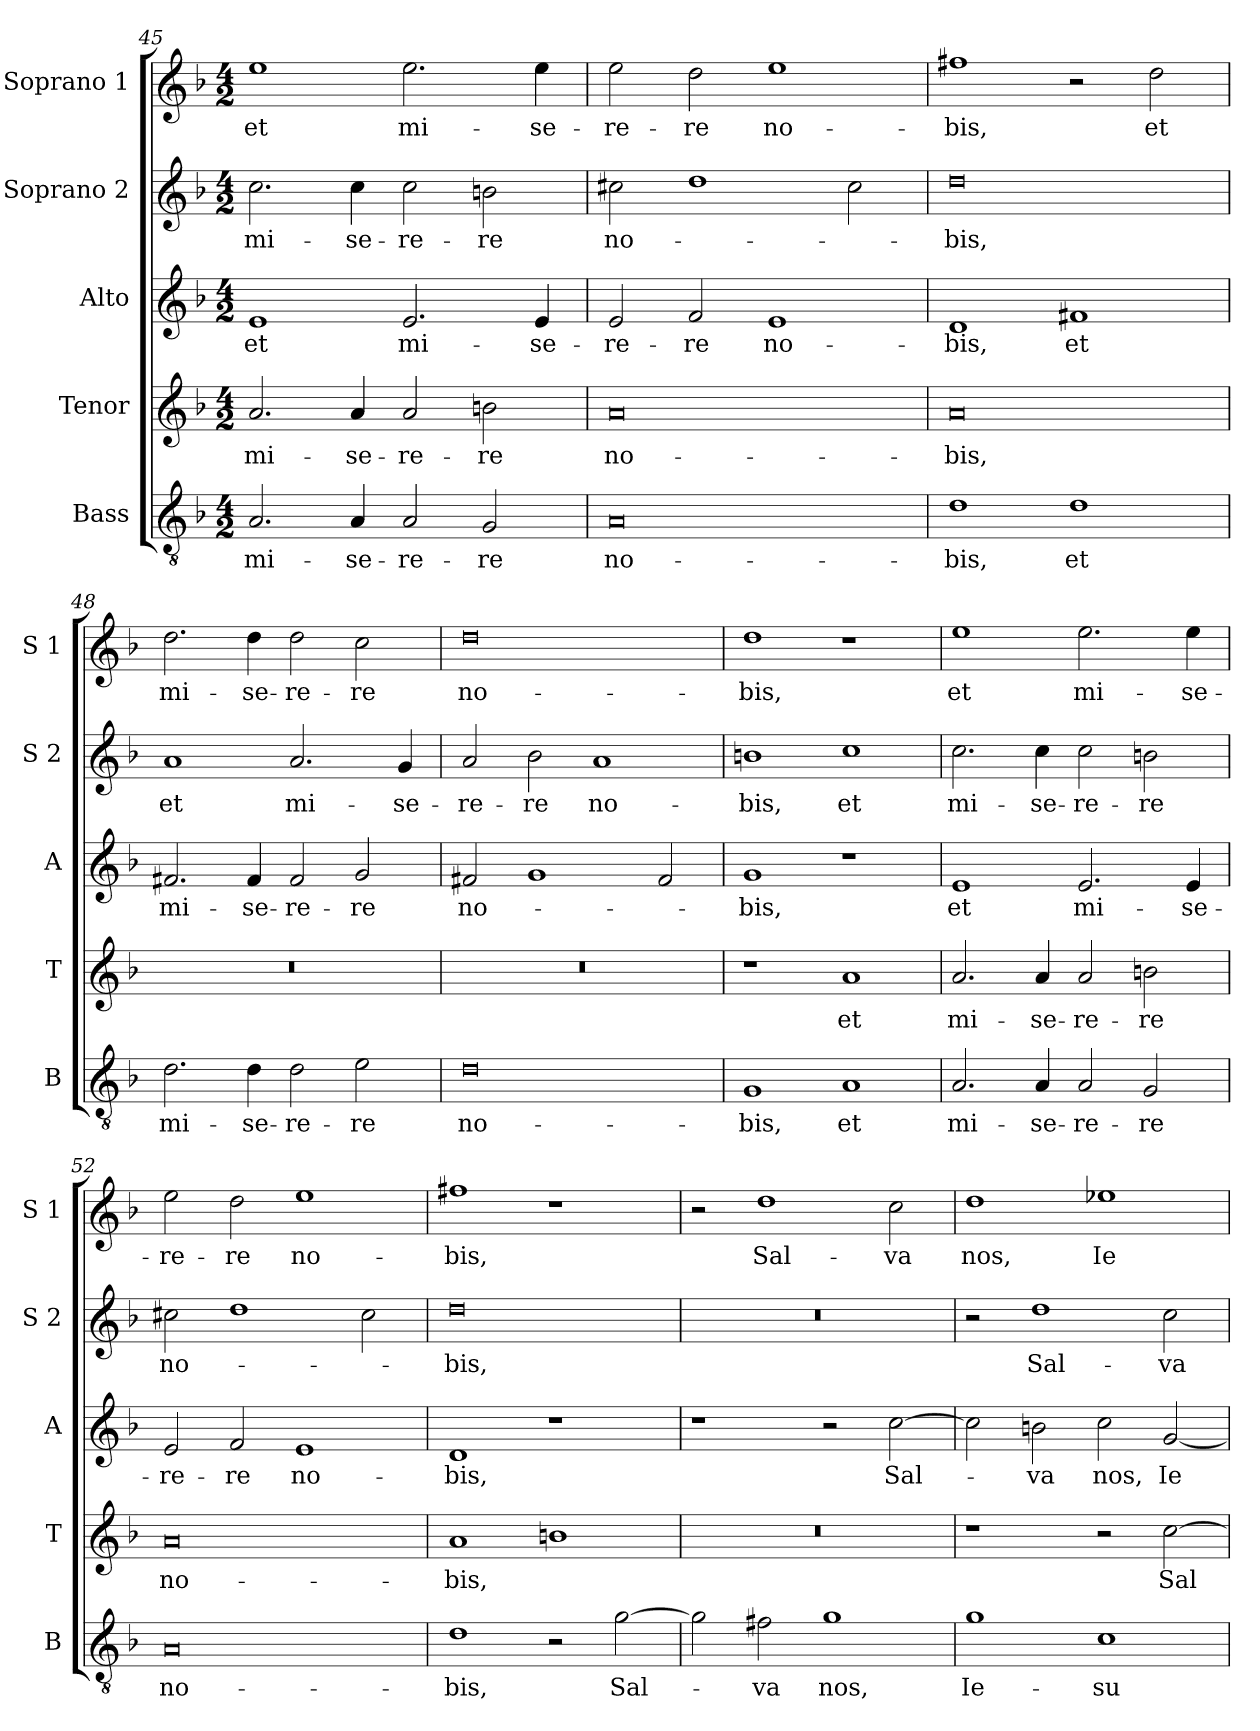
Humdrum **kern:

**kern	**text	**kern	**text	**kern	**text	**kern	**text	**kern	**text
*part5	*part5	*part4	*part4	*part3	*part3	*part2	*part2	*part1	*part1
*staff5	*staff5	*staff4	*staff4	*staff3	*staff3	*staff2	*staff2	*staff1	*staff1
*I"Bass	*	*I"Tenor	*	*I"Alto	*	*I"Soprano 2	*	*I"Soprano 1	*
*I'B	*	*I'T	*	*I'A	*	*I'S 2	*	*I'S 1	*
*clefGv2	*	*clefG2	*	*clefG2	*	*clefG2	*	*clefG2	*
*k[b-]	*	*k[b-]	*	*k[b-]	*	*k[b-]	*	*k[b-]	*
*F:	*	*F:	*	*F:	*	*F:	*	*F:	*
*M4/2	*	*M4/2	*	*M4/2	*	*M4/2	*	*M4/2	*
=45	=45	=45	=45	=45	=45	=45	=45	=45	=45
!	!LO:LY:b	!	!LO:LY:b	!	!LO:LY:b	!	!LO:LY:b	!	!LO:LY:b
2.A/	mi-	2.a/	mi-	1e	et	2.cc\	mi-	1ee	et
!	!LO:LY:b	!	!LO:LY:b	!	!	!	!LO:LY:b	!	!
4A/	-se-	4a/	-se-	.	.	4cc\	-se-	.	.
!	!LO:LY:b	!	!LO:LY:b	!	!LO:LY:b	!	!LO:LY:b	!	!LO:LY:b
2A/	-re-	2a/	-re-	2.e/	mi-	2cc\	-re-	2.ee\	mi-
!	!LO:LY:b	!	!LO:LY:b	!	!	!	!LO:LY:b	!	!
2G/	-re	2bn\	-re	.	.	2bn\	-re	.	.
!	!	!	!	!	!LO:LY:b	!	!	!	!LO:LY:b
.	.	.	.	4e/	-se-	.	.	4ee\	-se-
=46	=46	=46	=46	=46	=46	=46	=46	=46	=46
!	!LO:LY:b	!	!LO:LY:b	!	!LO:LY:b	!	!LO:LY:b	!	!LO:LY:b
0A	no-	0a	no-	2e/	-re-	2cc#X\	no-	2ee\	-re-
!	!	!	!	!	!LO:LY:b	!	!	!	!LO:LY:b
.	.	.	.	2f/	-re	1dd	.	2dd\	-re
!	!	!	!	!	!LO:LY:b	!	!	!	!LO:LY:b
.	.	.	.	1e	no-	.	.	1ee	no-
.	.	.	.	.	.	2cc#\	.	.	.
!!LO:PB:g=z
=47	=47	=47	=47	=47	=47	=47	=47	=47	=47
!	!LO:LY:b	!	!LO:LY:b	!	!LO:LY:b	!	!LO:LY:b	!	!LO:LY:b
1d	-bis,	0a	-bis,	1d	-bis,	0dd	-bis,	1ff#X	-bis,
!	!LO:LY:b	!	!	!	!LO:LY:b	!	!	!	!
1d	et	.	.	1f#X	et	.	.	2r	.
!	!	!	!	!	!	!	!	!	!LO:LY:b
.	.	.	.	.	.	.	.	2dd\	et
=48	=48	=48	=48	=48	=48	=48	=48	=48	=48
!	!LO:LY:b	!	!	!	!LO:LY:b	!	!LO:LY:b	!	!LO:LY:b
2.d\	mi-	0r	.	2.f#X/	mi-	1a	et	2.dd\	mi-
!	!LO:LY:b	!	!	!	!LO:LY:b	!	!	!	!LO:LY:b
4d\	-se-	.	.	4f#/	-se-	.	.	4dd\	-se-
!	!LO:LY:b	!	!	!	!LO:LY:b	!	!LO:LY:b	!	!LO:LY:b
2d\	-re-	.	.	2f#/	-re-	2.a/	mi-	2dd\	-re-
!	!LO:LY:b	!	!	!	!LO:LY:b	!	!	!	!LO:LY:b
2e\	-re	.	.	2g/	-re	.	.	2cc\	-re
!	!	!	!	!	!	!	!LO:LY:b	!	!
.	.	.	.	.	.	4g/	-se-	.	.
=49	=49	=49	=49	=49	=49	=49	=49	=49	=49
!	!LO:LY:b	!	!	!	!LO:LY:b	!	!LO:LY:b	!	!LO:LY:b
0d	no-	0r	.	2f#X/	no-	2a/	-re-	0dd	no-
!	!	!	!	!	!	!	!LO:LY:b	!	!
.	.	.	.	1g	.	2b-\	-re	.	.
!	!	!	!	!	!	!	!LO:LY:b	!	!
.	.	.	.	.	.	1a	no-	.	.
.	.	.	.	2f#/	.	.	.	.	.
=50	=50	=50	=50	=50	=50	=50	=50	=50	=50
!	!LO:LY:b	!	!	!	!LO:LY:b	!	!LO:LY:b	!	!LO:LY:b
1G	-bis,	1r	.	1g	-bis,	1bn	-bis,	1dd	-bis,
!	!LO:LY:b	!	!LO:LY:b	!	!	!	!LO:LY:b	!	!
1A	et	1a	et	1r	.	1cc	et	1r	.
!!LO:LB:g=z
=51	=51	=51	=51	=51	=51	=51	=51	=51	=51
!	!LO:LY:b	!	!LO:LY:b	!	!LO:LY:b	!	!LO:LY:b	!	!LO:LY:b
2.A/	mi-	2.a/	mi-	1e	et	2.cc\	mi-	1ee	et
!	!LO:LY:b	!	!LO:LY:b	!	!	!	!LO:LY:b	!	!
4A/	-se-	4a/	-se-	.	.	4cc\	-se-	.	.
!	!LO:LY:b	!	!LO:LY:b	!	!LO:LY:b	!	!LO:LY:b	!	!LO:LY:b
2A/	-re-	2a/	-re-	2.e/	mi-	2cc\	-re-	2.ee\	mi-
!	!LO:LY:b	!	!LO:LY:b	!	!	!	!LO:LY:b	!	!
2G/	-re	2bn\	-re	.	.	2bn\	-re	.	.
!	!	!	!	!	!LO:LY:b	!	!	!	!LO:LY:b
.	.	.	.	4e/	-se-	.	.	4ee\	-se-
=52	=52	=52	=52	=52	=52	=52	=52	=52	=52
!	!LO:LY:b	!	!LO:LY:b	!	!LO:LY:b	!	!LO:LY:b	!	!LO:LY:b
0A	no-	0a	no-	2e/	-re-	2cc#X\	no-	2ee\	-re-
!	!	!	!	!	!LO:LY:b	!	!	!	!LO:LY:b
.	.	.	.	2f/	-re	1dd	.	2dd\	-re
!	!	!	!	!	!LO:LY:b	!	!	!	!LO:LY:b
.	.	.	.	1e	no-	.	.	1ee	no-
.	.	.	.	.	.	2cc#\	.	.	.
=53	=53	=53	=53	=53	=53	=53	=53	=53	=53
!	!LO:LY:b	!	!LO:LY:b	!	!LO:LY:b	!	!LO:LY:b	!	!LO:LY:b
1d	-bis,	1a	-bis,	1d	-bis,	0dd	-bis,	1ff#X	-bis,
2r	.	1bn	.	1r	.	.	.	1r	.
!	!LO:LY:b	!	!	!	!	!	!	!	!
[2g\	Sal-	.	.	.	.	.	.	.	.
=54	=54	=54	=54	=54	=54	=54	=54	=54	=54
2g\]	.	0r	.	1r	.	0r	.	2r	.
!	!LO:LY:b	!	!	!	!	!	!	!	!LO:LY:b
2f#X\	-va	.	.	.	.	.	.	1dd	Sal-
!	!LO:LY:b	!	!	!	!	!	!	!	!
1g	nos,	.	.	2r	.	.	.	.	.
!	!	!	!	!	!LO:LY:b	!	!	!	!LO:LY:b
.	.	.	.	[2cc\	Sal-	.	.	2cc\	-va
!!LO:LB:g=z
=55	=55	=55	=55	=55	=55	=55	=55	=55	=55
!	!LO:LY:b	!	!	!	!	!	!	!	!LO:LY:b
1g	Ie-	1r	.	2cc\]	.	2r	.	1dd	nos,
!	!	!	!	!	!LO:LY:b	!	!LO:LY:b	!	!
.	.	.	.	2bn\	-va	1dd	Sal-	.	.
!	!LO:LY:b	!	!	!	!LO:LY:b	!	!	!	!LO:LY:b
1c	-su	2r	.	2cc\	nos,	.	.	1ee-X	Ie-
!	!	!	!LO:LY:b	!	!LO:LY:b	!	!LO:LY:b	!	!
.	.	[2cc\	Sal-	[2g/	Ie-	2cc\	-va	.	.
=	=	=	=	=	=	=	=	=	=
*-	*-	*-	*-	*-	*-	*-	*-	*-	*-
